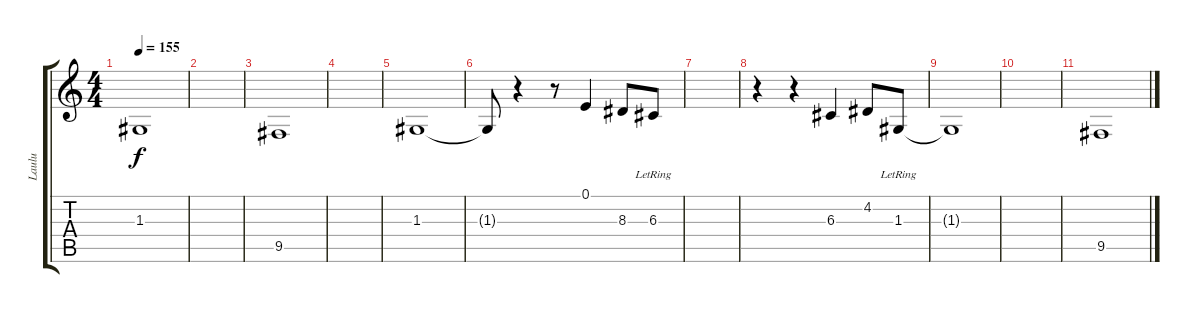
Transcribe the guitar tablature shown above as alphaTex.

\track ("Laulu" "Laulu") {instrument accordion}
\staff {score tabs}
\tuning (E4 B3 G3 D3 A2 E2) {hide}
\ts (4 4)
\tempo 155
\clef g2
\ks c
1.3{t}.1{dy f} |
|
9.5.1 |
|
1.3.1 |
1.3{t}.8 r.4 r.8 0.1.4 8.3.8 6.3{lr}.8 |
|
r.4 r.4 6.3.4 4.2.8 1.3{lr}.8 |
1.3{t}.1 |
|
9.5.1
